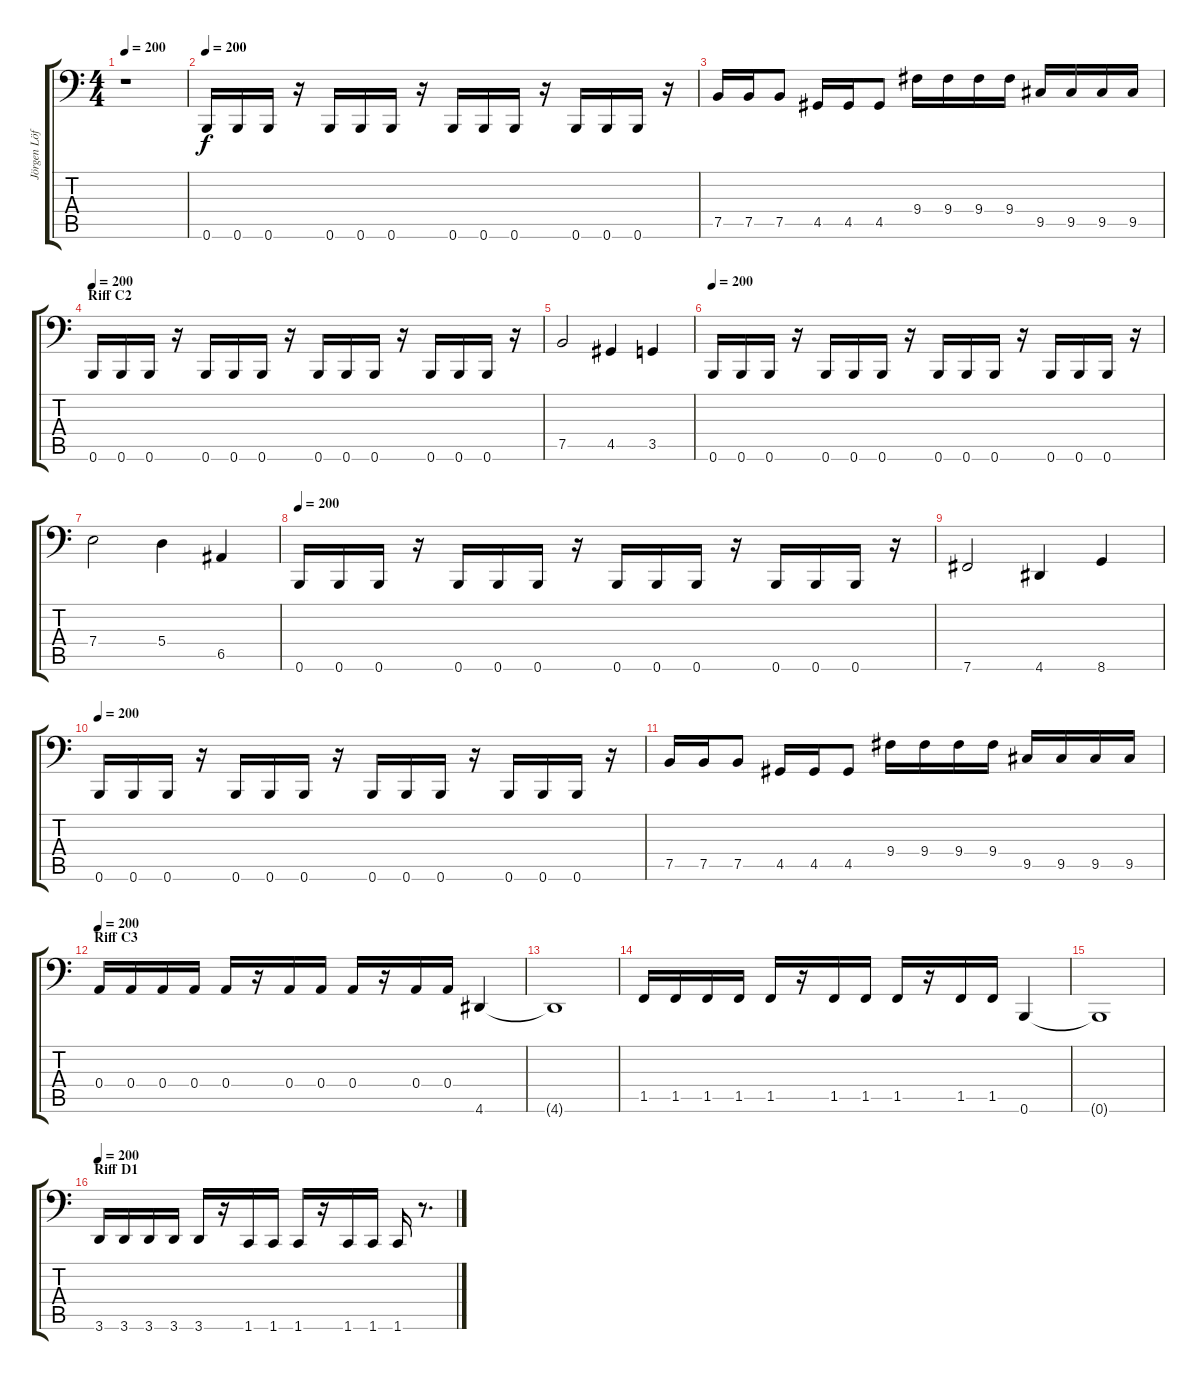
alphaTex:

\track ("Jörgen Löfberg" "Jörgen Löf") {instrument electricbasspick}
\staff {score tabs}
\tuning (B2 Gb2 D2 A1 E1 B0) {hide}
\ts (4 4)
\tempo 200
\clef f4
\ks c
r.1{dy f} |
\tempo 200
0.6.16 0.6.16 0.6.16 r.16 0.6.16 0.6.16 0.6.16 r.16 0.6.16 0.6.16 0.6.16 r.16 0.6.16 0.6.16 0.6.16 r.16 |
7.5.16 7.5.16 7.5.8 4.5.16 4.5.16 4.5.8 9.4.16 9.4.16 9.4.16 9.4.16 9.5.16 9.5.16 9.5.16 9.5.16 |
\section ("" "Riff C2")
\tempo 200
0.6.16 0.6.16 0.6.16 r.16 0.6.16 0.6.16 0.6.16 r.16 0.6.16 0.6.16 0.6.16 r.16 0.6.16 0.6.16 0.6.16 r.16 |
7.5.2 4.5.4 3.5.4 |
\tempo 200
0.6.16 0.6.16 0.6.16 r.16 0.6.16 0.6.16 0.6.16 r.16 0.6.16 0.6.16 0.6.16 r.16 0.6.16 0.6.16 0.6.16 r.16 |
7.4.2 5.4.4 6.5.4 |
\tempo 200
0.6.16 0.6.16 0.6.16 r.16 0.6.16 0.6.16 0.6.16 r.16 0.6.16 0.6.16 0.6.16 r.16 0.6.16 0.6.16 0.6.16 r.16 |
7.6.2 4.6.4 8.6.4 |
\tempo 200
0.6.16 0.6.16 0.6.16 r.16 0.6.16 0.6.16 0.6.16 r.16 0.6.16 0.6.16 0.6.16 r.16 0.6.16 0.6.16 0.6.16 r.16 |
7.5.16 7.5.16 7.5.8 4.5.16 4.5.16 4.5.8 9.4.16 9.4.16 9.4.16 9.4.16 9.5.16 9.5.16 9.5.16 9.5.16 |
\section ("" "Riff C3")
\tempo 200
0.4.16 0.4.16 0.4.16 0.4.16 0.4.16 r.16 0.4.16 0.4.16 0.4.16 r.16 0.4.16 0.4.16 4.6.4 |
4.6{t}.1 |
1.5.16 1.5.16 1.5.16 1.5.16 1.5.16 r.16 1.5.16 1.5.16 1.5.16 r.16 1.5.16 1.5.16 0.6.4 |
0.6{t}.1 |
\section ("" "Riff D1")
\tempo 200
3.6.16 3.6.16 3.6.16 3.6.16 3.6.16 r.16 1.6.16 1.6.16 1.6.16 r.16 1.6.16 1.6.16 1.6.16 r.8{d}
